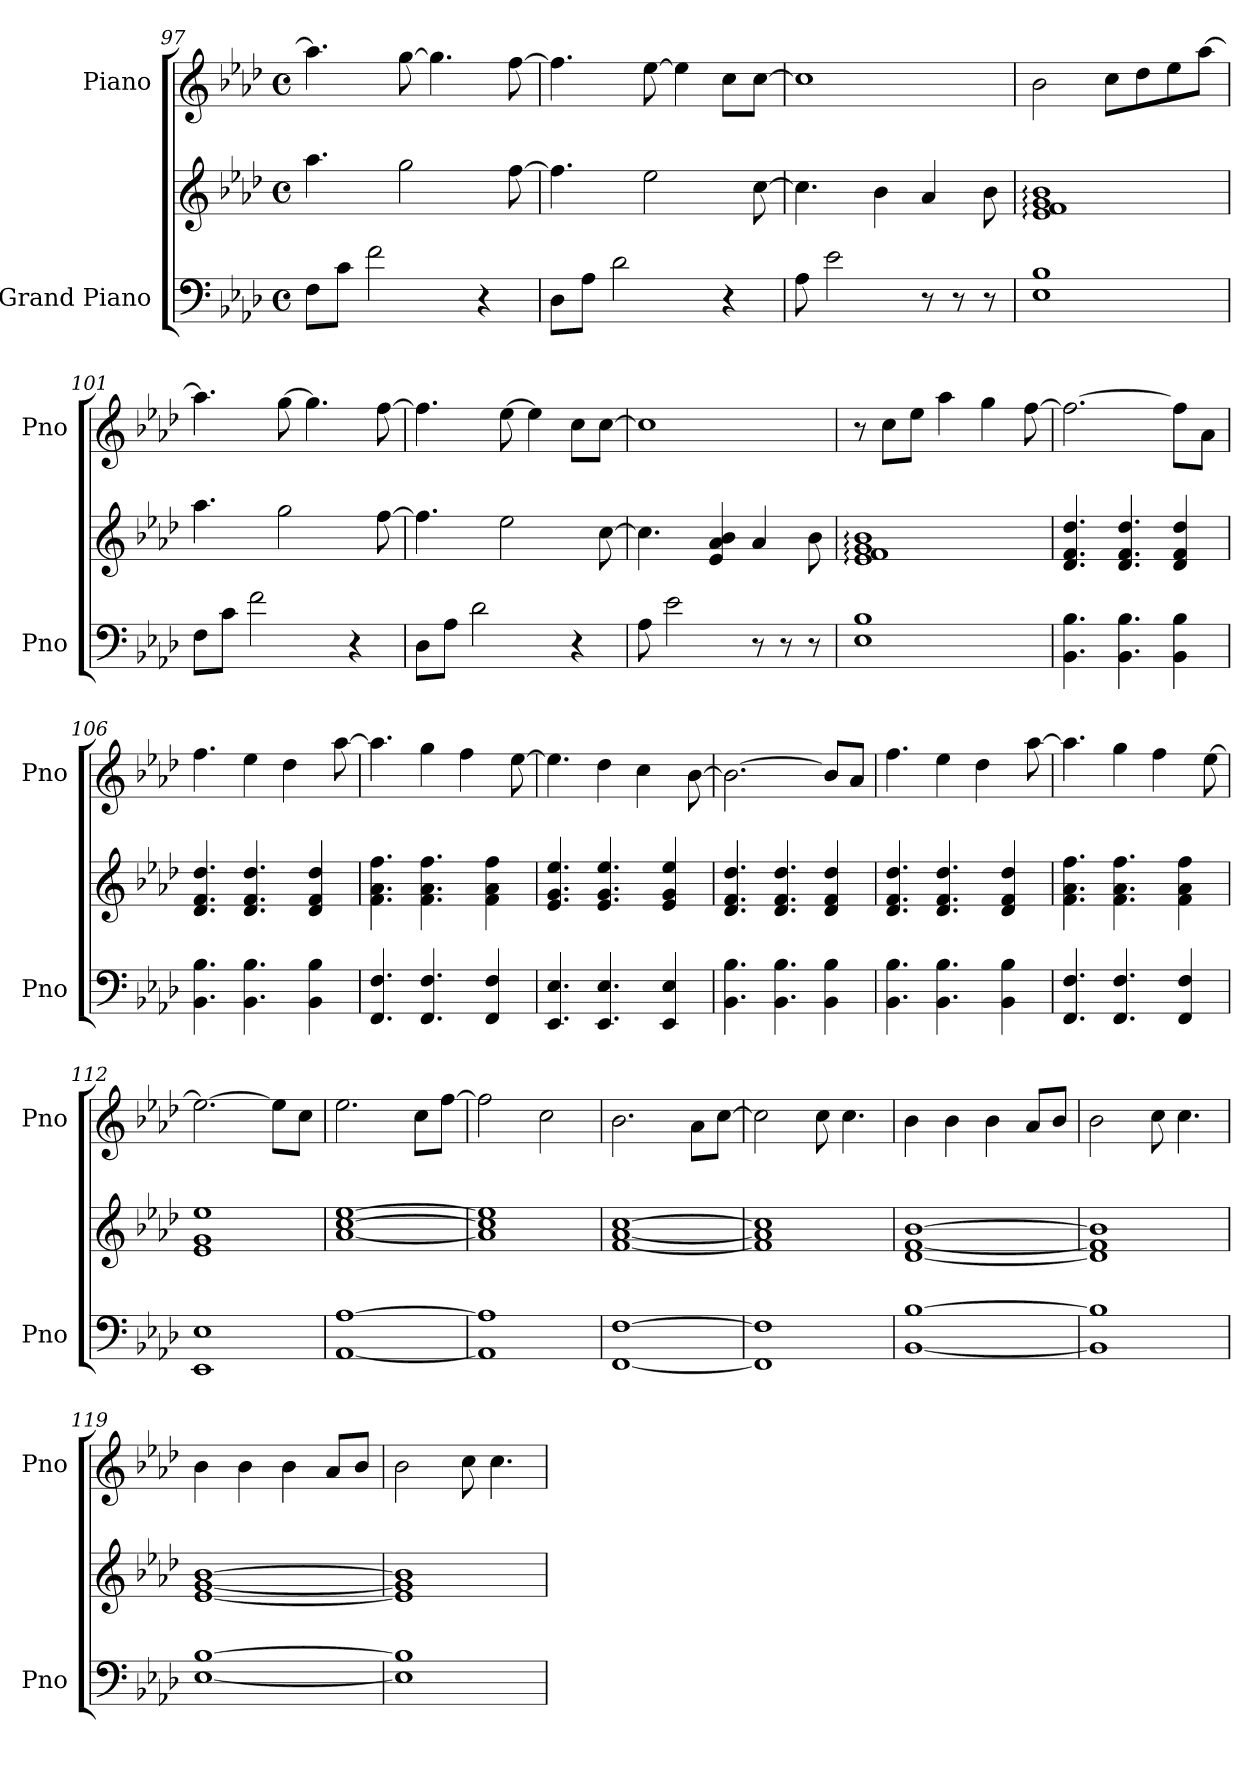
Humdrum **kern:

**kern	**kern	**kern
*part2	*part2	*part1
*staff3	*staff2	*staff1
*I"Grand Piano	*	*I"Piano
*I'Pno	*	*I'Pno
*clefF4	*clefG2	*clefG2
*k[b-e-a-d-]	*k[b-e-a-d-]	*k[b-e-a-d-]
*M4/4	*M4/4	*M4/4
*met(c)	*met(c)	*met(c)
=97	=97	=97
8F\L	4.aa-\	4.aa-\]
8c\J	.	.
2f\	.	.
.	2gg\	[8gg\
.	.	4.gg\]
4r	.	.
.	[8ff\	[8ff\
=98	=98	=98
8D-\L	4.ff\]	4.ff\]
8A-\J	.	.
2d-\	.	.
.	2ee-\	[8ee-\
.	.	4ee-\]
4r	.	8cc\L
.	[8cc\	[8cc\J
=99	=99	=99
8A-\	4.cc\]	1cc]
2e-\	.	.
.	4b-\	.
8r	4a-/	.
8r	.	.
8r	8b-\	.
=100	=100	=100
1E- 1B-	1e-: 1f: 1g: 1b-:	2b-\
.	.	8cc\L
.	.	8dd-\
.	.	8ee-\
.	.	[8aa-\J
!!LO:LB:g=z
=101	=101	=101
8F\L	4.aa-\	4.aa-\]
8c\J	.	.
2f\	.	.
.	2gg\	[8gg\
.	.	4.gg\]
4r	.	.
.	[8ff\	[8ff\
=102	=102	=102
8D-\L	4.ff\]	4.ff\]
8A-\J	.	.
2d-\	.	.
.	2ee-\	[8ee-\
.	.	4ee-\]
4r	.	8cc\L
.	[8cc\	[8cc\J
=103	=103	=103
8A-\	4.cc\]	1cc]
2e-\	.	.
.	4e-/ 4a-/ 4b-/	.
8r	4a-/	.
8r	.	.
8r	8b-\	.
=104	=104	=104
1E- 1B-	1e-: 1f: 1g: 1b-:	8r
.	.	8cc\L
.	.	8ee-\J
.	.	4aa-\
.	.	4gg\
.	.	[8ff\
=105	=105	=105
4.BB-\ 4.B-\	4.d-/ 4.f/ 4.dd-/	2.ff\_
4.BB-\ 4.B-\	4.d-/ 4.f/ 4.dd-/	.
4BB-\ 4B-\	4d-/ 4f/ 4dd-/	8ff\L]
.	.	8a-\J
=106	=106	=106
4.BB-\ 4.B-\	4.d-/ 4.f/ 4.dd-/	4.ff\
4.BB-\ 4.B-\	4.d-/ 4.f/ 4.dd-/	4ee-\
.	.	4dd-\
4BB-\ 4B-\	4d-/ 4f/ 4dd-/	.
.	.	[8aa-\
=107	=107	=107
4.FF/ 4.F/	4.f\ 4.a-\ 4.ff\	4.aa-\]
4.FF/ 4.F/	4.f\ 4.a-\ 4.ff\	4gg\
.	.	4ff\
4FF/ 4F/	4f\ 4a-\ 4ff\	.
.	.	[8ee-\
!!LO:LB:g=z
=108	=108	=108
4.EE-/ 4.E-/	4.e-/ 4.g/ 4.ee-/	4.ee-\]
4.EE-/ 4.E-/	4.e-/ 4.g/ 4.ee-/	4dd-\
.	.	4cc\
4EE-/ 4E-/	4e-/ 4g/ 4ee-/	.
.	.	[8b-\
=109	=109	=109
4.BB-\ 4.B-\	4.d-/ 4.f/ 4.dd-/	2.b-\_
4.BB-\ 4.B-\	4.d-/ 4.f/ 4.dd-/	.
4BB-\ 4B-\	4d-/ 4f/ 4dd-/	8b-/L]
.	.	8a-/J
=110	=110	=110
4.BB-\ 4.B-\	4.d-/ 4.f/ 4.dd-/	4.ff\
4.BB-\ 4.B-\	4.d-/ 4.f/ 4.dd-/	4ee-\
.	.	4dd-\
4BB-\ 4B-\	4d-/ 4f/ 4dd-/	.
.	.	[8aa-\
=111	=111	=111
4.FF/ 4.F/	4.f\ 4.a-\ 4.ff\	4.aa-\]
4.FF/ 4.F/	4.f\ 4.a-\ 4.ff\	4gg\
.	.	4ff\
4FF/ 4F/	4f\ 4a-\ 4ff\	.
.	.	[8ee-\
=112	=112	=112
1EE- 1E-	1e- 1g 1ee-	2.ee-\_
.	.	8ee-\L]
.	.	8cc\J
=113	=113	=113
[1AA- [1A-	[1a- [1cc [1ee-	2.ee-\
.	.	8cc\L
.	.	[8ff\J
=114	=114	=114
1AA-] 1A-]	1a-] 1cc] 1ee-]	2ff\]
.	.	2cc\
=115	=115	=115
[1FF [1F	[1f [1a- [1cc	2.b-\
.	.	8a-\L
.	.	[8cc\J
=116	=116	=116
1FF] 1F]	1f] 1a-] 1cc]	2cc\]
.	.	8cc\
.	.	4.cc\
!!LO:LB:g=z
=117	=117	=117
[1BB- [1B-	[1d- [1f [1b-	4b-\
.	.	4b-\
.	.	4b-\
.	.	8a-/L
.	.	8b-/J
=118	=118	=118
1BB-] 1B-]	1d-] 1f] 1b-]	2b-\
.	.	8cc\
.	.	4.cc\
=119	=119	=119
[1E- [1B-	[1e- [1g [1b-	4b-\
.	.	4b-\
.	.	4b-\
.	.	8a-/L
.	.	8b-/J
=120	=120	=120
1E-] 1B-]	1e-] 1g] 1b-]	2b-\
.	.	8cc\
.	.	4.cc\
=	=	=
*-	*-	*-
